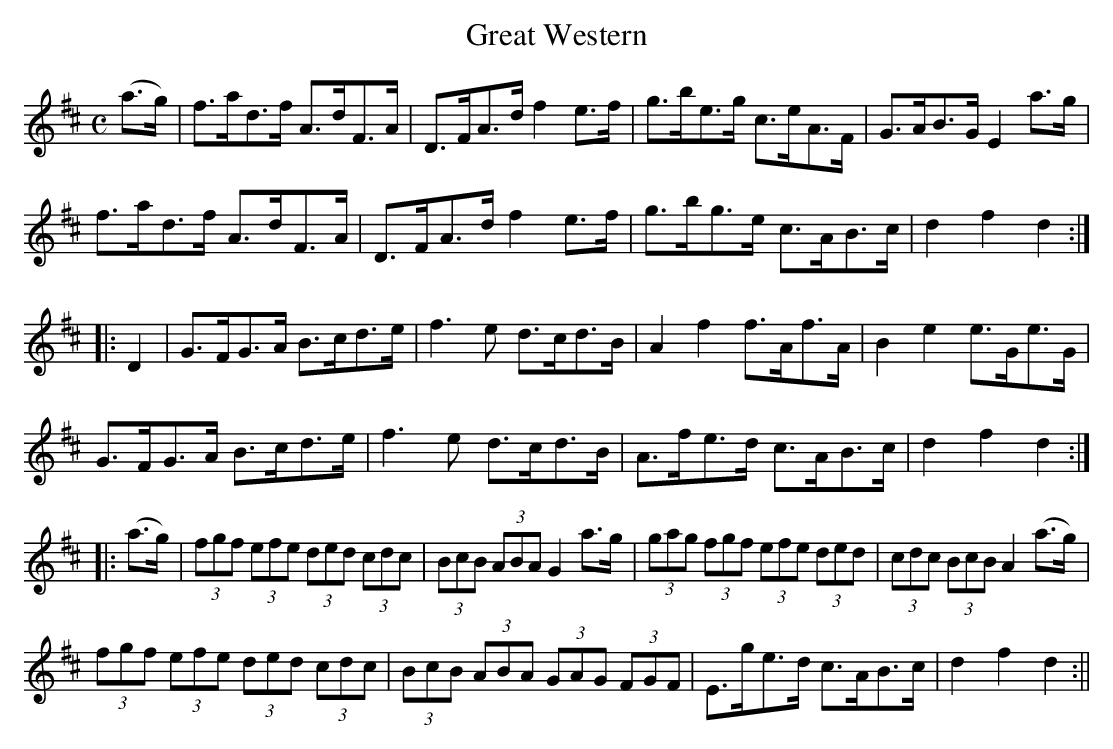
X:1
T:Great Western
M:C
L:1/8
K:D
(a>g) | f>ad>f A>dF>A | D>FA>d f2 e>f | g>be>g c>eA>F | G>AB>G E2 a>g |
f>ad>f A>dF>A | D>FA>d f2 e>f | g>bg>e c>AB>c|d2f2d2 :|
|: D2 | G>FG>A B>cd>e | f3e d>cd>B | A2f2 f>Af>A | B2 e2 e>Ge>G |
G>FG>A B>cd>e | f3e d>cd>B | A>fe>d c>AB>c | d2f2d2 :|
|: (a>g) | (3fgf (3efe (3ded (3cdc | (3BcB (3ABA G2 a>g | (3gag (3fgf (3efe (3ded | (3cdc (3BcB A2 (a>g) |
(3fgf (3efe (3ded (3cdc | (3BcB (3ABA (3GAG (3FGF | E>ge>d c>AB>c | d2f2d2 :||
